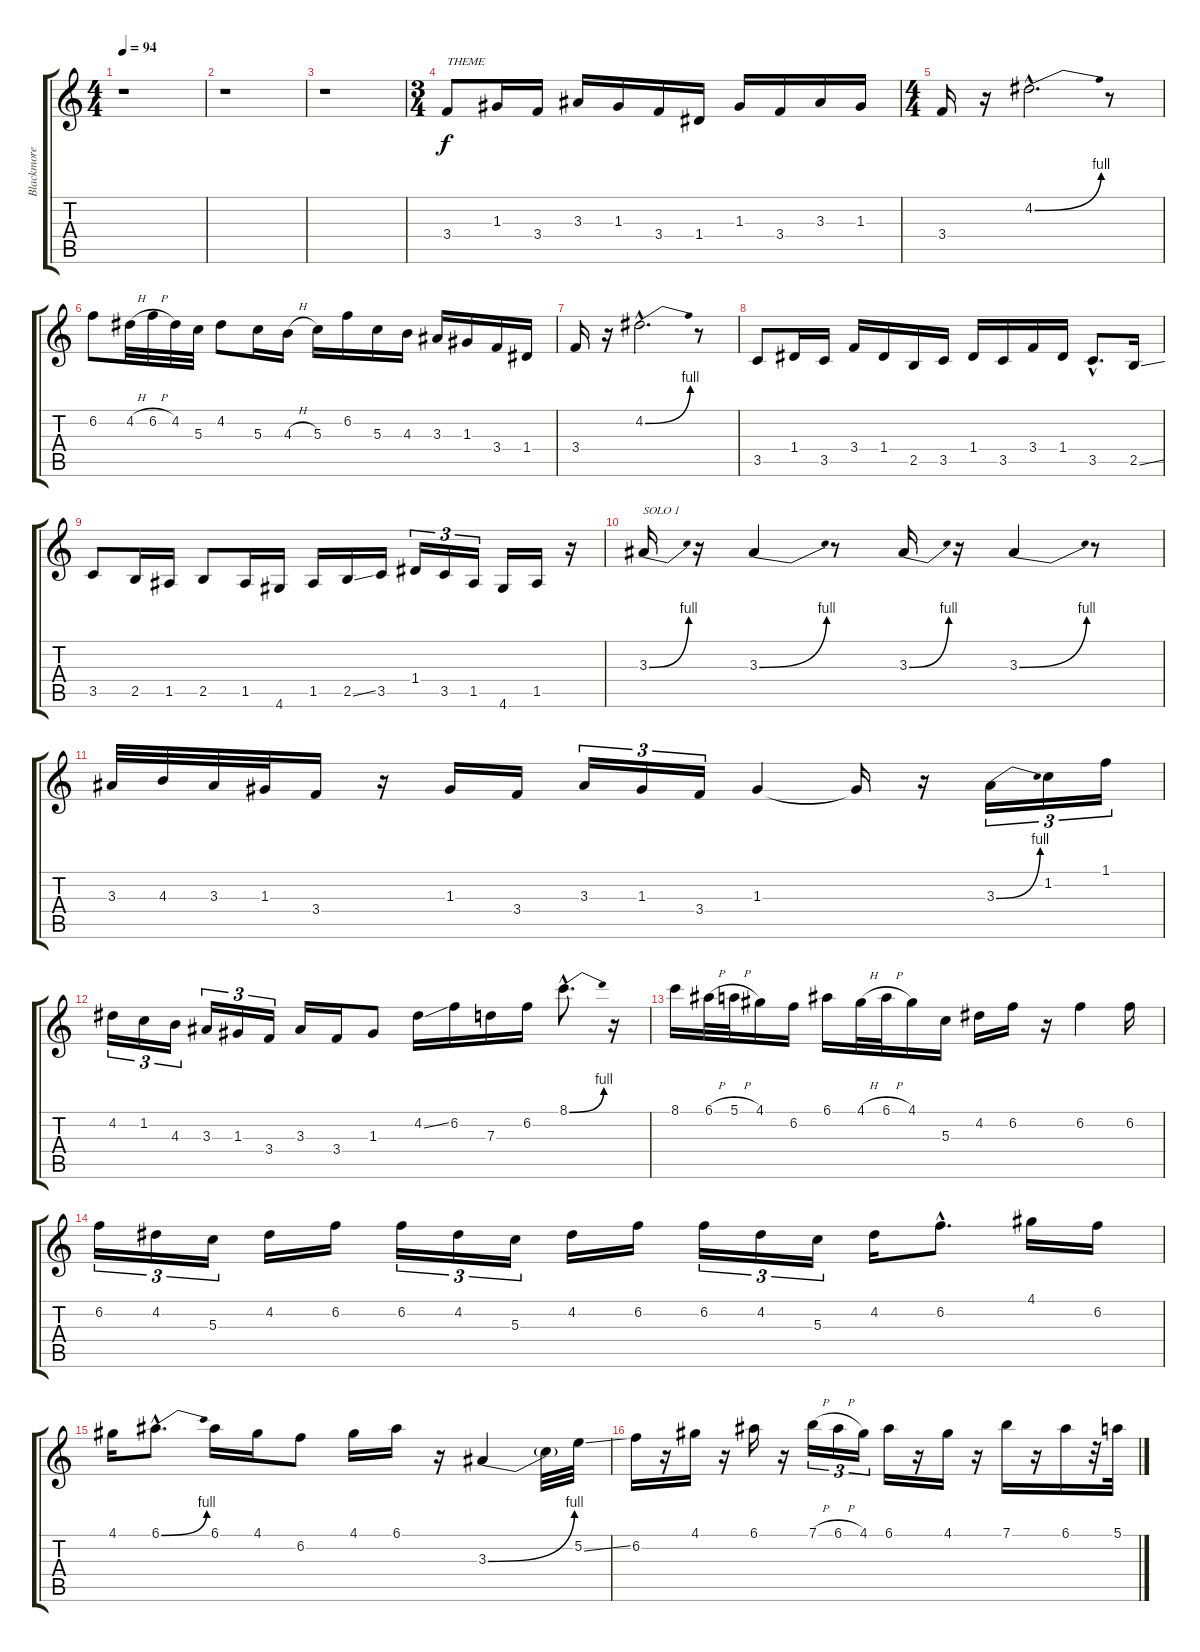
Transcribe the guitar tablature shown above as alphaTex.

\track ("Blackmore Solo" "Blackmore ") {instrument overdrivenguitar}
\staff {score tabs}
\tuning (E4 B3 G3 D3 A2 E2) {hide}
\ts (4 4)
\tempo 94
\clef g2
\ks c
r.1{dy f} |
r.1 |
r.1 |
\ts (3 4)
3.4.8{txt "THEME"} 1.3.16 3.4.16 3.3.16 1.3.16 3.4.16 1.4.16 1.3.16 3.4.16 3.3.16 1.3.16 |
\ts (4 4)
3.4.16 r.16 4.2{be (bend 0 0 60 4) hac}.2{d} r.8 |
6.2.8 4.2{h}.32 6.2{h}.32 4.2.32 5.3.32 4.2.8 5.3.16 4.3{h}.16 5.3.16 6.2.16 5.3.16 4.3.16 3.3.16 1.3.16 3.4.16 1.4.16 |
3.4.16 r.16 4.2{be (bend 0 0 60 4) hac}.2{d} r.8 |
3.5.8 1.4.16 3.5.16 3.4.16 1.4.16 2.5.16 3.5.16 1.4.16 3.5.16 3.4.16 1.4.16 3.5{hac}.8{d} 2.5{ss}.16 |
3.5.8 2.5.16 1.5.16 2.5.8 1.5.16 4.6.16 1.5.16 2.5{ss}.16 3.5.16 1.4.16{tu (3 2)} 3.5.16{tu (3 2)} 1.5.16{tu (3 2)} 4.6.16 1.5.16 r.16 |
3.3{be (bend 0 0 60 4)}.16{txt "SOLO 1"} r.16 3.3{be (bend 0 0 60 4)}.4 r.8 3.3{be (bend 0 0 60 4)}.16 r.16 3.3{be (bend 0 0 60 4)}.4 r.8 |
3.3.32 4.3.32 3.3.32 1.3.32 3.4.16 r.16 1.3.16 3.4.16 3.3.16{tu (3 2)} 1.3.16{tu (3 2)} 3.4.16{tu (3 2)} 1.3.4 1.3{t}.16 r.16 3.3{be (bend 0 0 60 4)}.16{tu (3 2)} 1.2.16{tu (3 2)} 1.1.16{tu (3 2)} |
4.2.16{tu (3 2)} 1.2.16{tu (3 2)} 4.3.16{tu (3 2)} 3.3.16{tu (3 2)} 1.3.16{tu (3 2)} 3.4.16{tu (3 2)} 3.3.16 3.4.16 1.3.8 4.2{ss}.16 6.2.16 7.3.16 6.2.16 8.1{be (bend 0 0 60 4) hac}.8{d} r.16 |
8.1.16 6.1{h}.32 5.1{h}.32 4.1.16 6.2.16 6.1.16 4.1{h}.32 6.1{h}.32 4.1.16 5.3.16 4.2.16 6.2.16 r.16 6.2.4 6.2.16 |
6.2.16{tu (3 2)} 4.2.16{tu (3 2)} 5.3.16{tu (3 2)} 4.2.16 6.2.16 6.2.16{tu (3 2)} 4.2.16{tu (3 2)} 5.3.16{tu (3 2)} 4.2.16 6.2.16 6.2.16{tu (3 2)} 4.2.16{tu (3 2)} 5.3.16{tu (3 2)} 4.2.16 6.2{hac}.8{d} 4.1.16 6.2.16 |
4.1.16 6.1{be (bend 0 0 60 4) hac}.8{d} 6.1.16 4.1.16 6.2.8 4.1.16 6.1.16 r.16 3.3{be (bend 0 0 60 4)}.4 3.3{t}.32 5.2{ss}.32 |
6.2.16 r.16 4.1.16 r.16 6.1.16 r.16 7.1{h}.16{tu (3 2)} 6.1{h}.16{tu (3 2)} 4.1.16{tu (3 2)} 6.1.16 r.16 4.1.16 r.16 7.1.16 r.16 6.1.16 r.32 5.1{ss}.32
